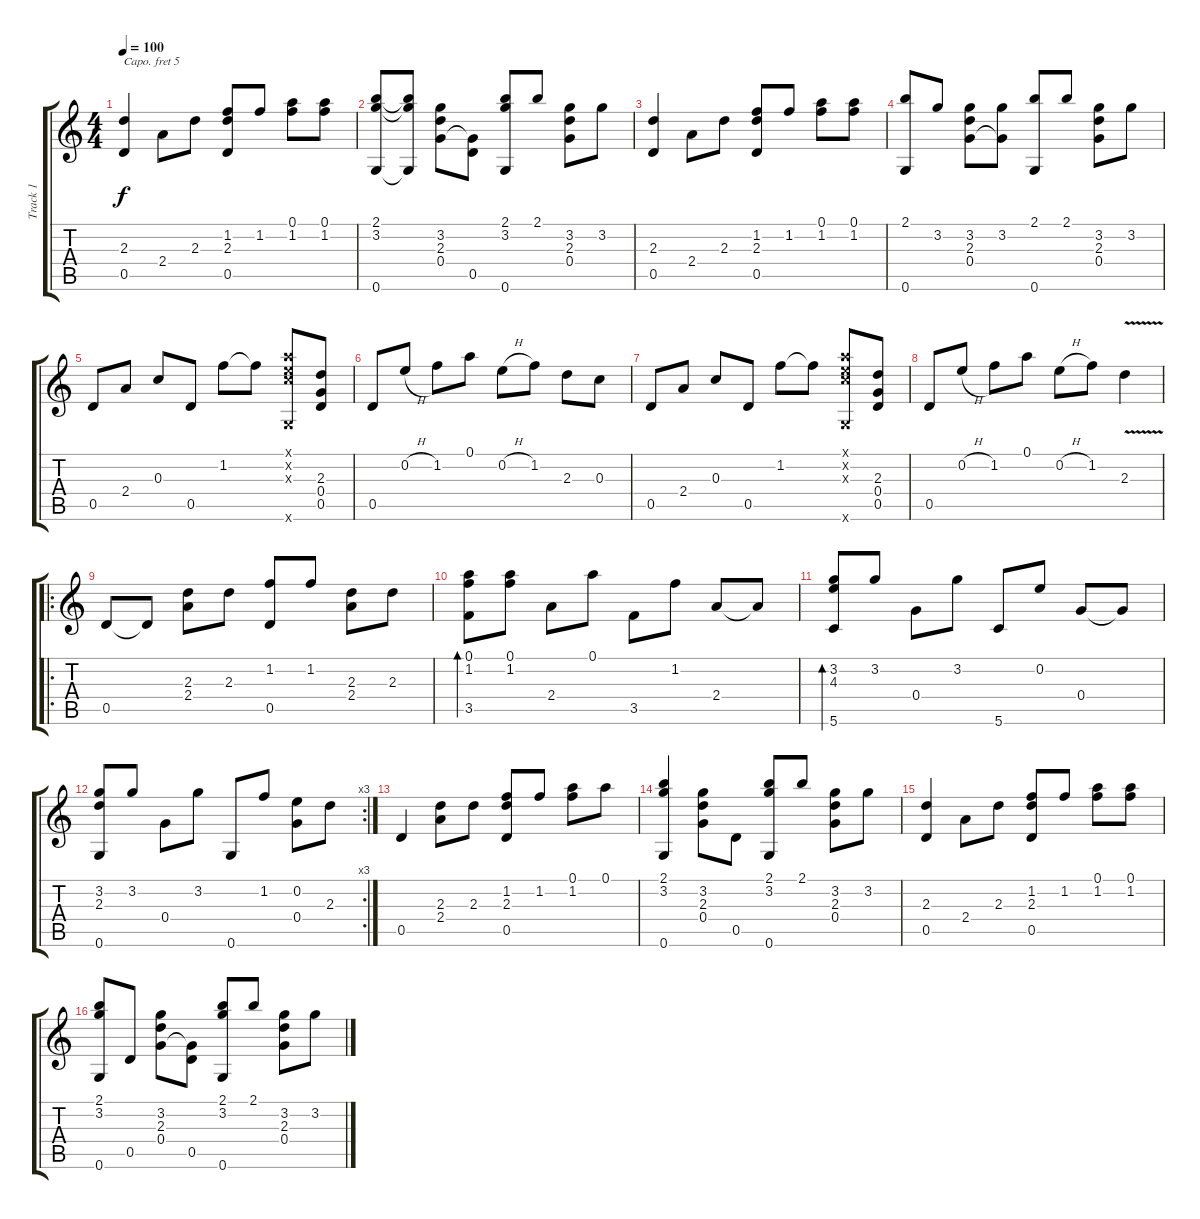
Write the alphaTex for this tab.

\track ("Track 1" "Track 1") {instrument acousticguitarnylon}
\staff {score tabs}
\capo 5
\tuning (E4 B3 G3 D3 A2 D2) {hide}
\ts (4 4)
\tempo 100
\clef g2
\ks c
(2.3 0.5).4{dy f} 2.4.8 2.3.8 (1.2 2.3 0.5).8 1.2.8 (0.1 1.2).8 (0.1 1.2).8 |
(2.1 3.2 0.6).8 (2.1{t} 3.2{t} 0.6{t}).8 (3.2 2.3 0.4).8 (0.4{t} 0.5).8 (2.1 3.2 0.6).8 2.1.8 (3.2 2.3 0.4).8 3.2.8 |
(2.3 0.5).4 2.4.8 2.3.8 (1.2 2.3 0.5).8 1.2.8 (0.1 1.2).8 (0.1 1.2).8 |
(2.1 0.6).8 3.2.8 (3.2 2.3 0.4).8 (3.2 0.4{t}).8 (2.1 0.6).8 2.1.8 (3.2 2.3 0.4).8 3.2.8 |
0.5.8 2.4.8 0.3.8 0.5.8 1.2.8 1.2{t}.8 (0.1{x} 0.2{x} 0.3{x} 0.6{x}).8 (2.3 0.4 0.5).8 |
0.5.8 0.2{h}.8 1.2.8 0.1.8 0.2{h}.8 1.2.8 2.3.8 0.3.8 |
0.5.8 2.4.8 0.3.8 0.5.8 1.2.8 1.2{t}.8 (0.1{x} 0.2{x} 0.3{x} 0.6{x}).8 (2.3 0.4 0.5).8 |
0.5.8 0.2{h}.8 1.2.8 0.1.8 0.2{h}.8 1.2.8 2.3{v}.4 |
\ro
0.5.8 0.5{t}.8 (2.3 2.4).8 2.3.8 (1.2 0.5).8 1.2.8 (2.3 2.4).8 2.3.8 |
(0.1 1.2 3.5).8{bd 120} (0.1 1.2).8 2.4.8 0.1.8 3.5.8 1.2.8 2.4.8 2.4{t}.8 |
(3.2 4.3 5.6).8{bd 120} 3.2.8 0.4.8 3.2.8 5.6.8 0.2.8 0.4.8 0.4{t}.8 |
\rc 3
(3.2 2.3 0.6).8 3.2.8 0.4.8 3.2.8 0.6.8 1.2.8 (0.2 0.4).8 2.3.8 |
0.5.4 (2.3 2.4).8 2.3.8 (1.2 2.3 0.5).8 1.2.8 (0.1 1.2).8 0.1.8 |
(2.1 3.2 0.6).4 (3.2 2.3 0.4).8 0.5.8 (2.1 3.2 0.6).8 2.1.8 (3.2 2.3 0.4).8 3.2.8 |
(2.3 0.5).4 2.4.8 2.3.8 (1.2 2.3 0.5).8 1.2.8 (0.1 1.2).8 (0.1 1.2).8 |
(2.1 3.2 0.6).8 0.5.8 (3.2 2.3 0.4).8 (0.4{t} 0.5).8 (2.1 3.2 0.6).8 2.1.8 (3.2 2.3 0.4).8 3.2.8
